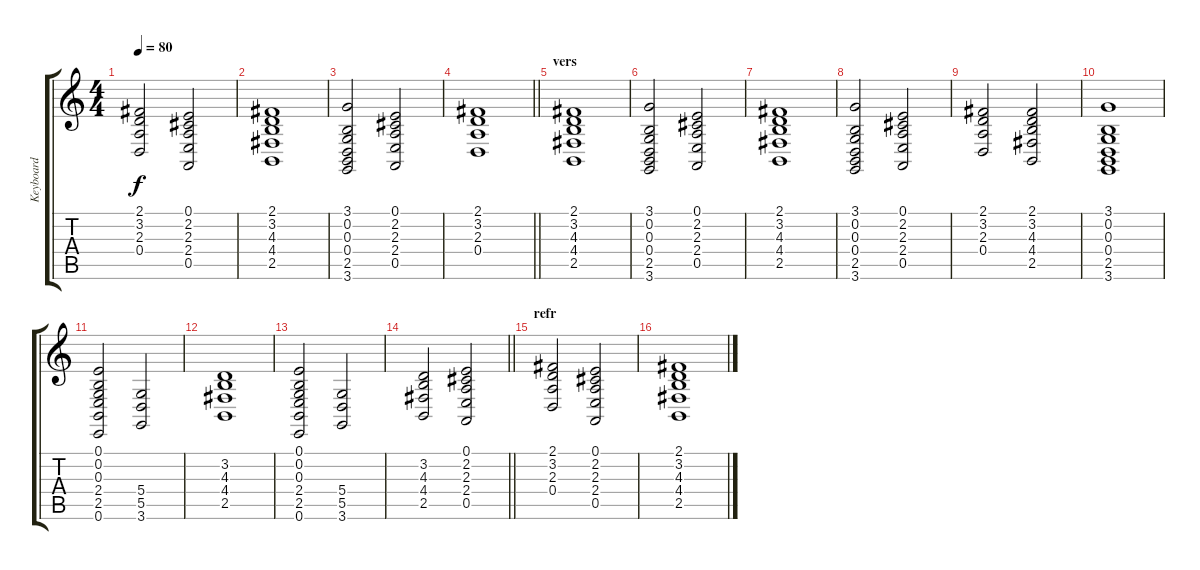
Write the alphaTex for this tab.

\track ("Keyboard" "Keyboard") {instrument lead1square}
\staff {score tabs}
\tuning (E4 B3 G3 D3 A2 E2) {hide}
\ts (4 4)
\tempo 80
\clef g2
\ks c
(2.1 3.2 2.3 0.4).2{dy f} (0.1 2.2 2.3 2.4 0.5).2 |
(2.1 3.2 4.3 4.4 2.5).1 |
(3.1 0.2 0.3 0.4 2.5 3.6).2 (0.1 2.2 2.3 2.4 0.5).2 |
\barLineRight lightlight
(2.1 3.2 2.3 0.4).1 |
\section ("" "vers")
(2.1 3.2 4.3 4.4 2.5).1 |
(3.1 0.2 0.3 0.4 2.5 3.6).2 (0.1 2.2 2.3 2.4 0.5).2 |
(2.1 3.2 4.3 4.4 2.5).1 |
(3.1 0.2 0.3 0.4 2.5 3.6).2 (0.1 2.2 2.3 2.4 0.5).2 |
(2.1 3.2 2.3 0.4).2 (2.1 3.2 4.3 4.4 2.5).2 |
(3.1 0.2 0.3 0.4 2.5 3.6).1 |
(0.1 0.2 0.3 2.4 2.5 0.6).2 (5.4 5.5 3.6).2 |
(3.2 4.3 4.4 2.5).1 |
(0.1 0.2 0.3 2.4 2.5 0.6).2 (5.4 5.5 3.6).2 |
\barLineRight lightlight
(3.2 4.3 4.4 2.5).2 (0.1 2.2 2.3 2.4 0.5).2 |
\section ("" "refr")
(2.1 3.2 2.3 0.4).2 (0.1 2.2 2.3 2.4 0.5).2 |
(2.1 3.2 4.3 4.4 2.5).1
